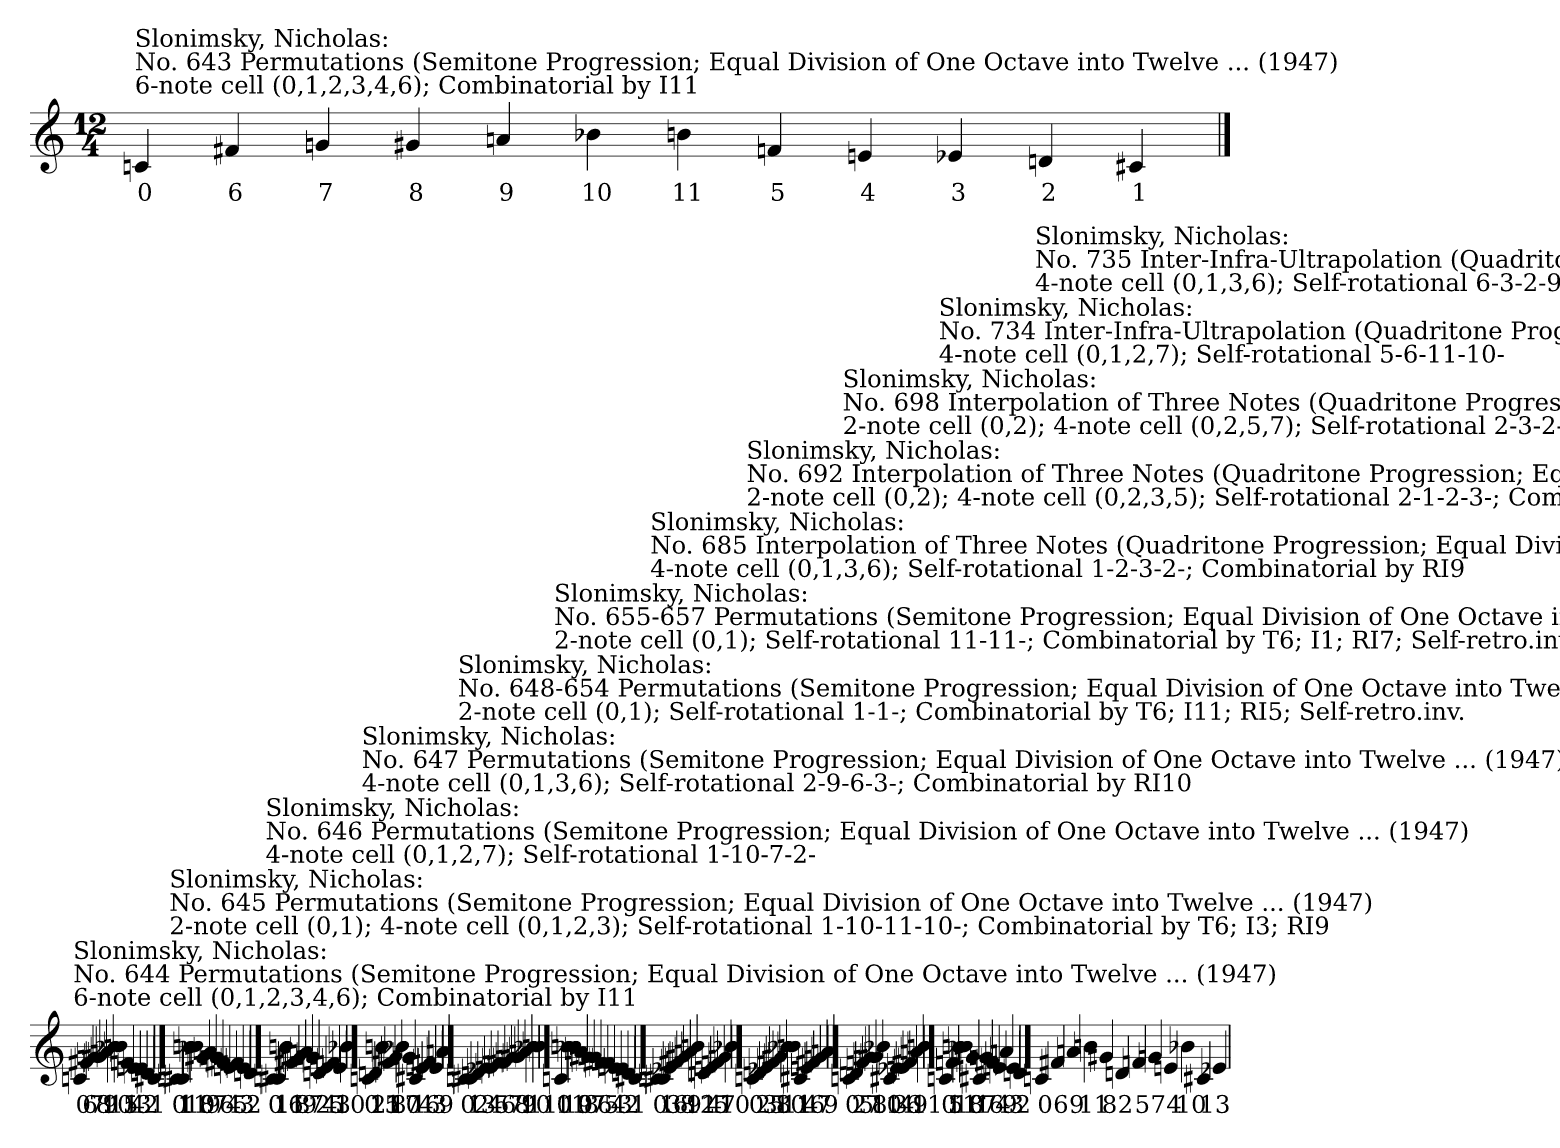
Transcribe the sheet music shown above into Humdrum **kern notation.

**kern	**text
*part1	*part1
*staff1	*staff1
!!LO:LB:g=z
*M12/4	*
==1357	==1357
!LO:TX:t=Slonimsky, Nicholas&colon; \nNo. 643 Permutations (Semitone Progression; Equal Division of One Octave into Twelve  ... (1947)\n6-note cell (0,1,2,3,4,6); Combinatorial by I11	!
4cn	0
4f#X	6
4gn	7
4g#X	8
4an	9
4b-X	10
4bn	11
4fn	5
4en	4
4e-X	3
4dn	2
4c#X	1
!!LO:LB:g=z
==1358	==1358
!LO:TX:t=Slonimsky, Nicholas&colon; \nNo. 644 Permutations (Semitone Progression; Equal Division of One Octave into Twelve  ... (1947)\n6-note cell (0,1,2,3,4,6); Combinatorial by I11	!
4cn	0
4f#X	6
4gn	7
4g#X	8
4an	9
4b-X	10
4bn	11
4fn	5
4en	4
4e-X	3
4dn	2
4c#X	1
!!LO:LB:g=z
==1359	==1359
!LO:TX:t=Slonimsky, Nicholas&colon; \nNo. 645 Permutations (Semitone Progression; Equal Division of One Octave into Twelve  ... (1947)\n2-note cell (0,1); 4-note cell (0,1,2,3); Self-rotational 1-10-11-10-; Combinatorial by T6; I3; RI9	!
4cn	0
4c#X	1
4bn	11
4b-X	10
4g#X	8
4an	9
4gn	7
4f#X	6
4en	4
4fn	5
4e-X	3
4dn	2
!!LO:LB:g=z
==1360	==1360
!LO:TX:t=Slonimsky, Nicholas&colon; \nNo. 646 Permutations (Semitone Progression; Equal Division of One Octave into Twelve  ... (1947)\n4-note cell (0,1,2,7); Self-rotational 1-10-7-2-	!
4cn	0
4c#X	1
4bn	11
4f#X	6
4g#X	8
4an	9
4gn	7
4dn	2
4en	4
4fn	5
4e-X	3
4b-X	10
!!LO:LB:g=z
==1361	==1361
!LO:TX:t=Slonimsky, Nicholas&colon; \nNo. 647 Permutations (Semitone Progression; Equal Division of One Octave into Twelve  ... (1947)\n4-note cell (0,1,3,6); Self-rotational 2-9-6-3-; Combinatorial by RI10	!
4cn	0
4dn	2
4bn	11
4fn	5
4g#X	8
4b-X	10
4gn	7
4c#X	1
4en	4
4f#X	6
4e-X	3
4an	9
!!LO:LB:g=z
==1362	==1362
!LO:TX:t=Slonimsky, Nicholas&colon; \nNo. 648-654 Permutations (Semitone Progression; Equal Division of One Octave into Twe ... (1947)\n2-note cell (0,1); Self-rotational 1-1-; Combinatorial by T6; I11; RI5; Self-retro.inv.	!
4cn	0
4c#X	1
4dn	2
4e-X	3
4en	4
4fn	5
4f#X	6
4gn	7
4g#X	8
4an	9
4b-X	10
4bn	11
!!LO:LB:g=z
==1363	==1363
!LO:TX:t=Slonimsky, Nicholas&colon; \nNo. 655-657 Permutations (Semitone Progression; Equal Division of One Octave into Twe ... (1947)\n2-note cell (0,1); Self-rotational 11-11-; Combinatorial by T6; I1; RI7; Self-retro.inv.	!
4cn	0
4bn	11
4b-X	10
4an	9
4g#X	8
4gn	7
4f#X	6
4fn	5
4en	4
4e-X	3
4dn	2
4c#X	1
!!LO:LB:g=z
==1364	==1364
!LO:TX:t=Slonimsky, Nicholas&colon; \nNo. 685 Interpolation of Three Notes (Quadritone Progression; Equal Division of Two O ... (1947)\n4-note cell (0,1,3,6); Self-rotational 1-2-3-2-; Combinatorial by RI9	!
4cn	0
4c#X	1
4e-X	3
4f#X	6
4g#X	8
4an	9
4bn	11
4dn	2
4en	4
4fn	5
4gn	7
4b-X	10
!!LO:LB:g=z
==1365	==1365
!LO:TX:t=Slonimsky, Nicholas&colon; \nNo. 692 Interpolation of Three Notes (Quadritone Progression; Equal Division of Two O ... (1947)\n2-note cell (0,2); 4-note cell (0,2,3,5); Self-rotational 2-1-2-3-; Combinatorial by I9; Self-retro.inv.	!
4cn	0
4dn	2
4e-X	3
4fn	5
4g#X	8
4b-X	10
4bn	11
4c#X	1
4en	4
4f#X	6
4gn	7
4an	9
!!LO:LB:g=z
==1366	==1366
!LO:TX:t=Slonimsky, Nicholas&colon; \nNo. 698 Interpolation of Three Notes (Quadritone Progression; Equal Division of Two O ... (1947)\n2-note cell (0,2); 4-note cell (0,2,5,7); Self-rotational 2-3-2-1-; Combinatorial by I11; Self-retro.inv.	!
4cn	0
4dn	2
4fn	5
4gn	7
4g#X	8
4b-X	10
4c#X	1
4e-X	3
4en	4
4f#X	6
4an	9
4bn	11
!!LO:LB:g=z
==1367	==1367
!LO:TX:t=Slonimsky, Nicholas&colon; \nNo. 734 Inter-Infra-Ultrapolation (Quadritone Progression; Equal Division of Two Octa ... (1947)\n4-note cell (0,1,2,7); Self-rotational 5-6-11-10-	!
4cn	0
4fn	5
4bn	11
4b-X	10
4g#X	8
4c#X	1
4gn	7
4f#X	6
4en	4
4an	9
4e-X	3
4dn	2
!!LO:LB:g=z
==1368	==1368
!LO:TX:t=Slonimsky, Nicholas&colon; \nNo. 735 Inter-Infra-Ultrapolation (Quadritone Progression; Equal Division of Two Octa ... (1947)\n4-note cell (0,1,3,6); Self-rotational 6-3-2-9-; Combinatorial by RI8	!
4cn	0
4f#X	6
4an	9
4bn	11
4g#X	8
4dn	2
4fn	5
4gn	7
4en	4
4b-X	10
4c#X	1
4e-X	3
=	=
*-	*-
